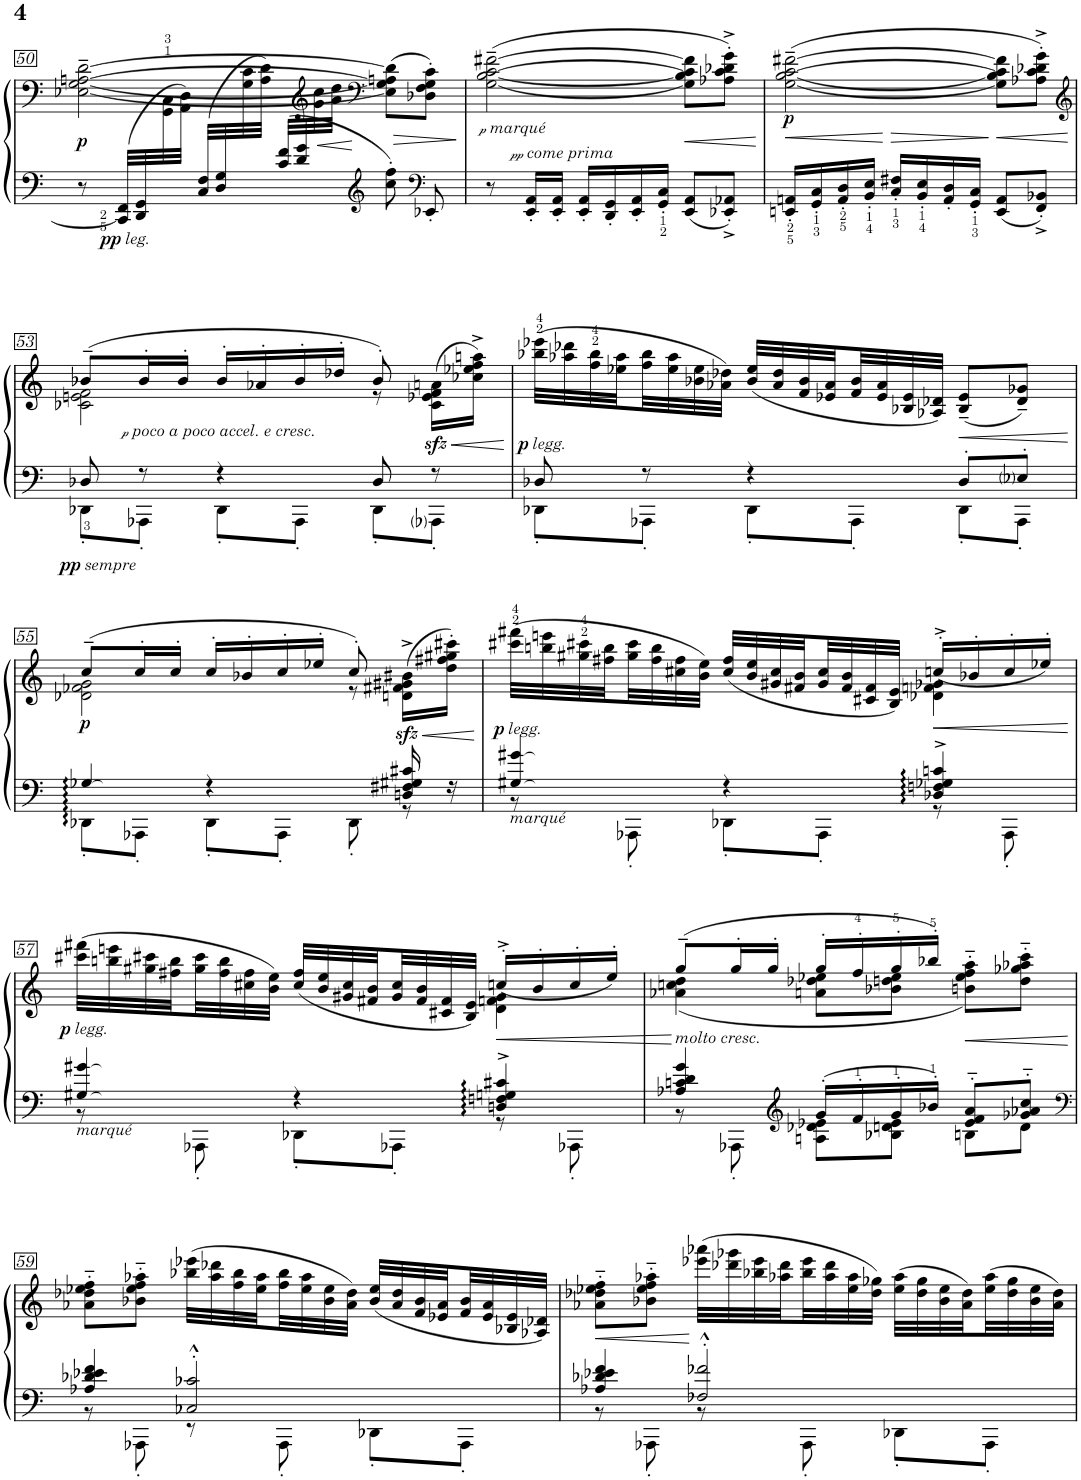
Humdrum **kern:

**kern	**kern	**dynam
*part1	*part1	*part1
*staff2	*staff1	*staff1/2
*I"III	*	*
!!LO:PB:g=z
*clefF4	*clefF4	*
*k[]	*k[]	*
*M3/4	*M3/4	*
=50	=50	=50
*	*^	*
!	!	!	!LO:DY:b
8r	[2E-X\~ [2G\~ [>2An\~ [>2d\~	8.ryy	p
!	!	!	!LO:DY:b=2
!	!	!	!LO:DY:n=1:b=2
(32CC/] 32FF/LLL	.	.	pp other-dynamics
32DD/ 32GG/	.	.	.
16ryy	.	32GG\>> 32C\>>	.
.	.	32AA\ 32D\JJJ)	.
(32C/ 32F/LLL	.	16ryy	.
32D/ 32G/	.	.	.
16ryy	.	32G\ 32c\	.
.	.	32A\ 32d\JJJ)	.
32c/ 32f/LLL	.	16ryy	.
32d/ 32g/	.	.	.
*	*clefG2	*	*
!	!	!	!LO:HP:b
16ryy	.	32g\ 32cc\	<
.	.	32a\ 32dd\JJJ	.
*clefG2	*clefF4	*	*
8cc\' 8ff\'	(8E-\] 8G\] 8An\] 8d\]L	4ryy	] ]
*clefF4	*	*	*
8EE-X'/	8D-X\' 8F\' 8G\' 8c\'J)	.	.
*	*v	*v	*
=51	=51	=51
!	!	!LO:DY:b
!	!	!LO:DY:n=1:b
8r	([2G\~ [2B\~ [2c\~ [2f#X\~	p other-dynamics
16EE/' 16AA/'LL	.	.
!	!	!LO:DY:n=2:a=2
!	!	!LO:DY:n=3:a=2
16EE/' 16AA/'JJ	.	pp other-dynamics
16EE/' 16AA/'LL	.	.
16DD/' 16GG/'	.	.
16EE/' 16AA/'	.	.
16GG/' 16C/'JJ	.	.
!	!	!LO:HP:b
8EE/ 8AA/L	8G\] 8B\] 8c\] 8f#\]L	<
8EE-X/'^ 8AA-X/'^J	8A-X\'^ 8c\'^ 8d-X\'^ 8g\'^J)	.
.	.	[
=52	=52	=52
!	!	!LO:DY:b
16EEn/' 16AAn/'LL	([2G\~ [2B\~ [2c\~ [2f#X\~	p
16GG/' 16C/'	.	.
16AA/' 16D/'	.	.
16BB/' 16E/'JJ	.	.
16C/' 16F#X/'LL	.	[
16BB/' 16E/'	.	.
16AA/' 16D/'	.	.
16GG/' 16C/'JJ	.	.
!	!	!LO:HP:b=2
8EE/ 8AA/L	8G\] 8B\] 8c\] 8f#\]L	<
8FF/'^ 8BB-X/'^J	8A-X\'^ 8c\'^ 8d-X\'^ 8g\'^J)	.
!!LO:LB:g=z
=53	=53	=53
*	*clefG2	*
*^	*^	*
!	!	!	!	!LO:DY:b=2
!	!	!	!	!LO:DY:n=1:b=2
8D-X/	8DD-X'\L	(>8b-X~/L	2c-X\ 2en\ 2f\	pp other-dynamics
8r	8AAA-X'\J	16b-'>/L	.	.
.	.	16b-'>/JJ	.	.
!	!	!	!	!LO:DY:n=2:b
!	!	!	!	!LO:DY:n=3:b
4r	8DD-'\L	16b-'>/LL	.	p other-dynamics
.	.	16a-X'>/	.	.
.	8AAA-'\J	16b-'>/	.	.
.	.	16dd-X'>/JJ	.	.
8D-/	8DD-'\L	8b-'>/)	8r	.
!	!	!	!	!LO:HP:b
!	!	!	!	!LO:DY:n=4:b
8r	8AAA-i'\J	(16c-\ 16e-X\ 16f\ 16an\LL	8ryy	< sfz
.	.	16cc-X\^ 16ee-X\^ 16ff\^ 16aan\^JJ)	.	.
*v	*v	*	*	*
*	*v	*v	*
.	.	[
=54	=54	=54
*^	*	*
!	!	!	!LO:DY:b
!	!	!	!LO:DY:n=1:b
8D-X/	8DD-X'\L	(32bb-X\ 32eee-X\LLL	p other-dynamics
.	.	32aa-X\ 32ddd-X\	.
.	.	32ff\ 32bb-\	.
.	.	32ee-X\ 32aa-\	.
8r	8AAA-X'\J	32ff\ 32bb-\	.
.	.	32ee-\ 32aa-\	.
.	.	32b-X\ 32ee-\	.
.	.	32a-X\ 32dd-X\JJJ)	.
4r	8DD-'\L	(32b-/ 32ee-/LLL	.
.	.	32a-/ 32dd-/	.
.	.	32f/ 32b-/	.
.	.	32e-X/ 32a-/	.
.	8AAA-'\J	32f/ 32b-/	.
.	.	32e-/ 32a-/	.
.	.	32B-X/ 32e-/	.
.	.	32A-X/ 32d-X/JJJ)	.
!	!	!	!LO:HP:b
8D-'/L	8DD-'\L	(8B-/~ 8e-/~L	<
8E-i'/J	8AAA-'\J	8d-/~ 8g-X/~J)	.
*v	*v	*	*
.	.	[
!!LO:LB:g=z
=55	=55	=55
*^	*^	*
!	!	!	!	!LO:DY:b
4G-X/	8DD-X'\L	(>8cc~/L	2d-X\ 2f-X\ 2g\	p
.	8AAA-X'\J	16cc'>/L	.	.
.	.	16cc'>/JJ	.	.
4r	8DD-'\L	16cc'>/LL	.	.
.	.	16b-X'>/	.	.
.	8AAA-'\J	16cc'>/	.	.
.	.	16ee-X'>/JJ	.	.
8DD-'<\	8ryy	8cc'>/)	8r	.
!	!	!	!	!LO:HP:b
!	!	!	!	!LO:DY:n=1:b
16Dn/ 16F#X/ 16G#X/ 16c#X/	8r	(16dn\^ 16f#X\^ 16g#X\^ 16b#X\^LL	8ryy	< sfz
16r	.	16dd\' 16ff#X\' 16gg#X\' 16ccc#X\'JJ)	.	.
*v	*v	*	*	*
*	*v	*v	*
.	.	[
=56	=56	=56
*^	*^	*
!LO:TX:b:i:t=marqué	!	!	!	!
!	!	!	!	!LO:DY:b
!	!	!	!	!LO:DY:n=1:b
4G#X/ 4g#X/	8r	(32ccc#X\ 32fff#X\LLL	2ryy	p other-dynamics
.	.	32bbn\ 32eeen\	.	.
.	.	32gg#X\ 32ccc#X\	.	.
.	.	32ff#X\ 32bb\	.	.
.	8AAA-X'\	32gg#\ 32ccc#\	.	.
.	.	32ff#\ 32bb\	.	.
.	.	32cc#X\ 32ff#\	.	.
.	.	32b\ 32ee\JJJ)	.	.
4r	8DD-X'\L	(32cc#/ 32ff#/LLL	.	.
.	.	32b/ 32ee/	.	.
.	.	32g#X/ 32cc#/	.	.
.	.	32f#X/ 32b/	.	.
.	8AAA-'\J	32g#/ 32cc#/	.	.
.	.	32f#/ 32b/	.	.
.	.	32c#X/ 32f#/	.	.
.	.	32B/ 32e/JJJ)	.	.
!	!	!	!	!LO:HP:b
4D-X/^ 4Fn/^ 4G-X/^ 4cn/^	8r	4d-X\ 4fn\ 4g-X\	(16ccn'^/LL	<
.	.	.	16b-X'/	.
.	8AAA-'\	.	16cc'/	.
.	.	.	16ee-X'/JJ)	.
*v	*v	*	*	*
*	*v	*v	*
.	.	[
!!LO:LB:g=z
=57	=57	=57
*^	*^	*
!LO:TX:b:i:t=marqué	!	!	!	!
!	!	!	!	!LO:DY:b
!	!	!	!	!LO:DY:n=1:b
4G#X/ 4g#X/	8r	(32ccc#X\ 32fff#X\LLL	2ryy	p other-dynamics
.	.	32bbn\ 32eeen\	.	.
.	.	32gg#X\ 32ccc#X\	.	.
.	.	32ff#X\ 32bb\	.	.
.	8AAA-X'\	32gg#\ 32ccc#\	.	.
.	.	32ff#\ 32bb\	.	.
.	.	32cc#X\ 32ff#\	.	.
.	.	32b\ 32ee\JJJ)	.	.
4r	8DD-X'\L	(32cc#/ 32ff#/LLL	.	.
.	.	32b/ 32ee/	.	.
.	.	32g#X/ 32cc#/	.	.
.	.	32f#X/ 32b/	.	.
.	8AAA-X'\J	32g#/ 32cc#/	.	.
.	.	32f#/ 32b/	.	.
.	.	32c#X/ 32f#/	.	.
.	.	32B/ 32e/JJJ)	.	.
!	!	!	!	!LO:HP:b
4Dn/^ 4Fn/^ 4Gn/^ 4c#X/^	8r	4d\ 4fn\ 4g#\	(16ccn'^/LL	<
.	.	.	16b'/	.
.	8AAA-X'\	.	16cc'/	.
.	.	.	16ee'/JJ)	.
*v	*v	*	*	*
*	*v	*v	*
.	.	[
=58	=58	=58
*^	*^	*
!	!	!LO:TX:b:i:t=molto cresc.	!	!
4A-X/ 4cn/ 4d/ 4g/	8r	(8gg~/L	(4a-X\ 4ccn\ 4dd\	.
.	8AAA-X'\	16gg'>/L	.	.
.	.	16gg'>/JJ	.	.
*clefG2	*	*	*	*
16g'/LL	8An\ 8d-X\ 8e-X\L	16gg'>/LL	8an\ 8dd-X\ 8ee-X\L	.
16f'/	.	16ff'>/	.	.
16g'/	8B-X\ 8dn\ 8e-\J	16gg'>/	8b-X\ 8ddn\ 8ee-\J	.
16b-X'/JJ)	.	16bb-X'>/JJ)	.	.
!	!	!	!	!LO:HP:b
8e-/'~ 8f/'~ 8a/'~L	8Bn\L	(8bn\'~ 8ee-\'~ 8ff\'~ 8aa\'~L	4ryy	<
8g-X/'~ 8a-X/'~ 8cc/'~J	8d\J	8dd\'~ 8gg-X\'~ 8aa-X\'~ 8ccc\'~J	.	.
*v	*v	*	*	*
*	*v	*v	*
.	.	[
!!LO:LB:g=z
=59	=59	=59
*clefF4	*	*
*^	*	*
4A-X/ 4d-X/ 4e-X/ 4f/	8r	8a-X\'~ 8dd-X\'~ 8ee-X\'~ 8ff\'~L	.
.	8AAA-X'\	8b-X\'~ 8ee-\'~ 8ff\'~ 8aa-X\'~J	.
2C-X/'^^ 2c-X/'^^	8r	(32bb-X\ 32eee-X\LLL	.
.	.	32aa-\ 32ddd-X\	.
.	.	32ff\ 32bb-\	.
.	.	32ee-\ 32aa-\	.
.	8AAA-'\	32ff\ 32bb-\	.
.	.	32ee-\ 32aa-\	.
.	.	32b-\ 32ee-\	.
.	.	32a-\ 32dd-\JJJ)	.
.	8DD-X'\L	(32b-/ 32ee-/LLL	.
.	.	32a-/ 32dd-/	.
.	.	32f/ 32b-/	.
.	.	32e-X/ 32a-/	.
.	8AAA-'\J	32f/ 32b-/	.
.	.	32e-/ 32a-/	.
.	.	32B-X/ 32e-/	.
.	.	32A-X/ 32d-X/JJJ)	.
=60	=60	=60	=60
4A-X/ 4d-X/ 4e-X/ 4f/	8r	8a-X\'~ 8dd-X\'~ 8ee-X\'~ 8ff\'~L	.
.	8AAA-X'\	8b-X\'~ 8ee-\'~ 8ff\'~ 8aa-X\'~J	.
2F-X/'^^ 2f-X/'^^	8r	(32eee-X\ 32aaa-X\LLL	[
.	.	32ddd-X\ 32ggg-X\	.
.	.	32bb-X\ 32eee-\	.
.	.	32aa-X\ 32ddd-\	.
.	8AAA-'\	32bb-\ 32eee-\	.
.	.	32aa-\ 32ddd-\	.
.	.	32ee-\ 32aa-\	.
.	.	32dd-\ 32gg-X\JJJ)	.
.	8DD-X'\L	(32ee-\ 32aa-\LLL	.
.	.	32dd-\ 32gg-\	.
.	.	32b-\ 32ee-\	.
.	.	32a-\ 32dd-\)	.
.	8AAA-'\J	(32ee-\ 32aa-\	.
.	.	32dd-\ 32gg-\	.
.	.	32b-\ 32ee-\	.
.	.	32a-\ 32dd-\JJJ)	.
*v	*v	*	*
=	=	=
*-	*-	*-
